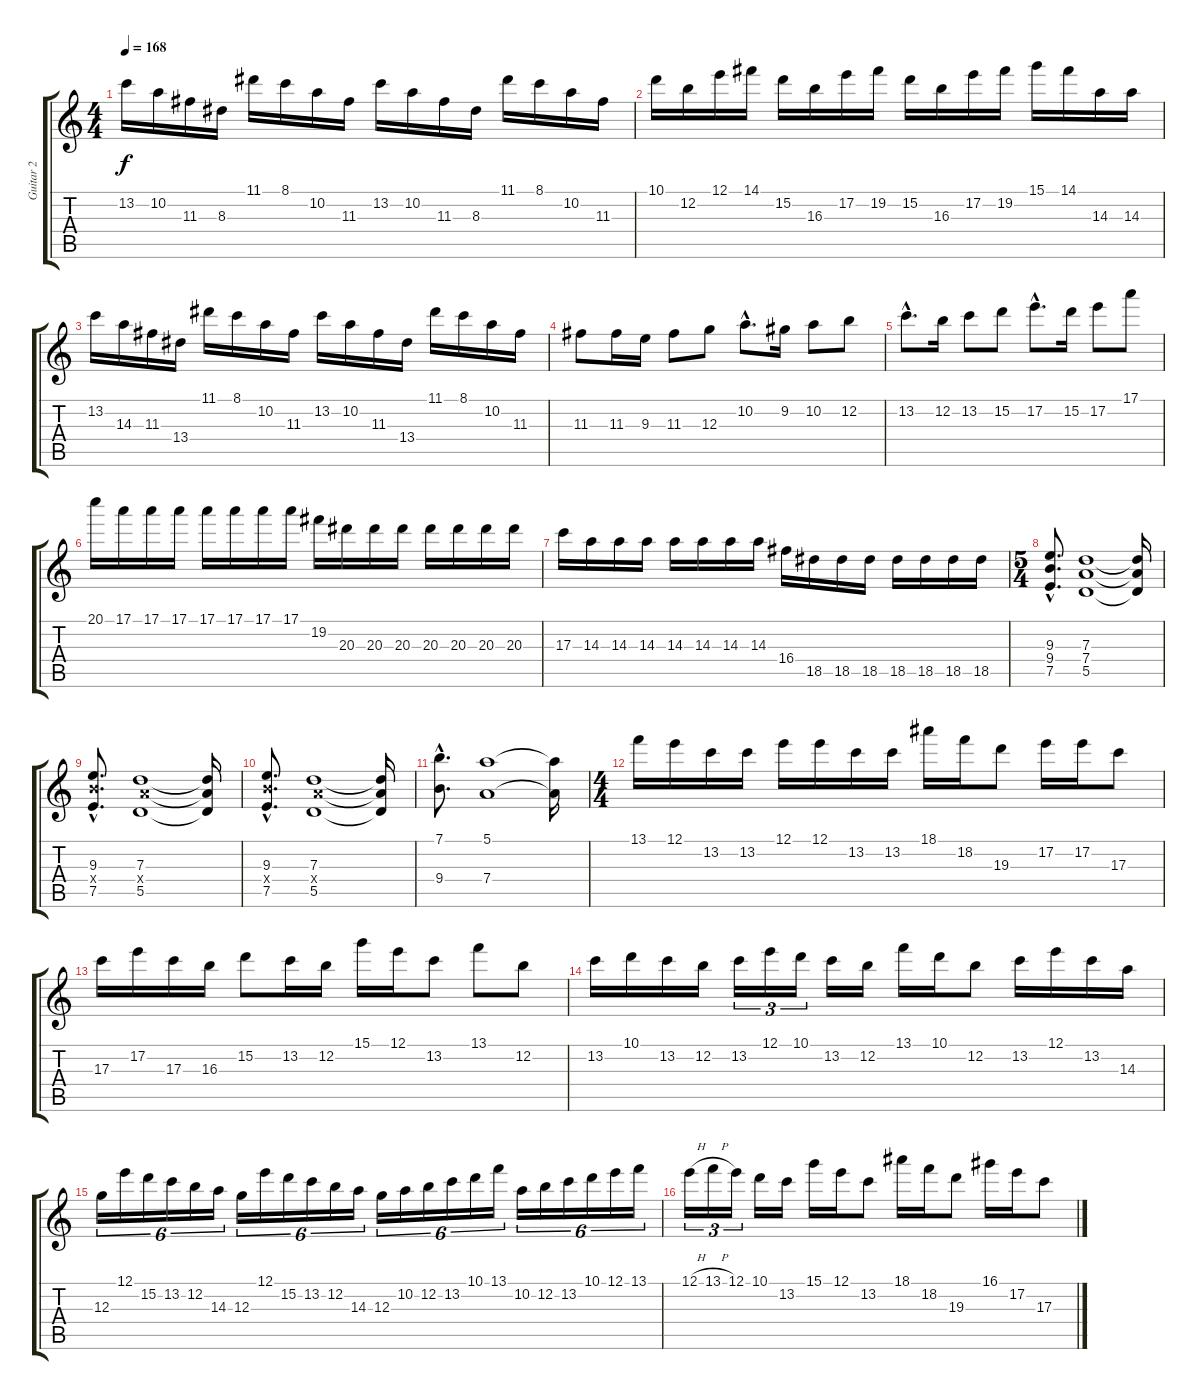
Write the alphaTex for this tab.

\track ("Guitar 2" "Guitar 2") {instrument distortionguitar}
\staff {score tabs}
\tuning (E4 B3 G3 D3 A2 E2) {hide}
\ts (4 4)
\tempo 168
\clef g2
\ks c
13.2.16{dy f} 10.2.16 11.3.16 8.3.16 11.1.16 8.1.16 10.2.16 11.3.16 13.2.16 10.2.16 11.3.16 8.3.16 11.1.16 8.1.16 10.2.16 11.3.16 |
10.1.16 12.2.16 12.1.16 14.1.16 15.2.16 16.3.16 17.2.16 19.2.16 15.2.16 16.3.16 17.2.16 19.2.16 15.1.16 14.1.16 14.3.16 14.3.16 |
13.2.16 14.3.16 11.3.16 13.4.16 11.1.16 8.1.16 10.2.16 11.3.16 13.2.16 10.2.16 11.3.16 13.4.16 11.1.16 8.1.16 10.2.16 11.3.16 |
11.3.8 11.3.16 9.3.16 11.3.8 12.3.8 10.2{hac}.8{d} 9.2.16 10.2.8 12.2.8 |
13.2{hac}.8{d} 12.2.16 13.2.8 15.2.8 17.2{hac}.8{d} 15.2.16 17.2.8 17.1.8 |
20.1.16 17.1.16 17.1.16 17.1.16 17.1.16 17.1.16 17.1.16 17.1.16 19.2.16 20.3.16 20.3.16 20.3.16 20.3.16 20.3.16 20.3.16 20.3.16 |
17.3.16 14.3.16 14.3.16 14.3.16 14.3.16 14.3.16 14.3.16 14.3.16 16.4.16 18.5.16 18.5.16 18.5.16 18.5.16 18.5.16 18.5.16 18.5.16 |
\ts (5 4)
(9.3{hac} 9.4{hac} 7.5{hac}).8{d} (7.3 7.4 5.5).1 (7.3{t} 7.4{t} 5.5{t}).16 |
(9.3{hac} 9.4{hac x} 7.5{hac}).8{d} (7.3 7.4{x} 5.5).1 (7.3{t} 7.4{t} 5.5{t}).16 |
(9.3{hac} 9.4{hac x} 7.5{hac}).8{d} (7.3 7.4{x} 5.5).1 (7.3{t} 7.4{t} 5.5{t}).16 |
(7.1{hac} 9.4{hac}).8{d} (5.1 7.4).1 (5.1{t} 7.4{t}).16 |
\ts (4 4)
13.1.16 12.1.16 13.2.16 13.2.16 12.1.16 12.1.16 13.2.16 13.2.16 18.1.16 18.2.16 19.3.8 17.2.16 17.2.16 17.3.8 |
17.3.16 17.2.16 17.3.16 16.3.16 15.2.8 13.2.16 12.2.16 15.1.16 12.1.16 13.2.8 13.1.8 12.2.8 |
13.2.16 10.1.16 13.2.16 12.2.16 13.2.16{tu (3 2)} 12.1.16{tu (3 2)} 10.1.16{tu (3 2)} 13.2.16 12.2.16 13.1.16 10.1.16 12.2.8 13.2.16 12.1.16 13.2.16 14.3.16 |
12.3.16{tu (6 4)} 12.1.16{tu (6 4)} 15.2.16{tu (6 4)} 13.2.16{tu (6 4)} 12.2.16{tu (6 4)} 14.3.16{tu (6 4)} 12.3.16{tu (6 4)} 12.1.16{tu (6 4)} 15.2.16{tu (6 4)} 13.2.16{tu (6 4)} 12.2.16{tu (6 4)} 14.3.16{tu (6 4)} 12.3.16{tu (6 4)} 10.2.16{tu (6 4)} 12.2.16{tu (6 4)} 13.2.16{tu (6 4)} 10.1.16{tu (6 4)} 13.1.16{tu (6 4)} 10.2.16{tu (6 4)} 12.2.16{tu (6 4)} 13.2.16{tu (6 4)} 10.1.16{tu (6 4)} 12.1.16{tu (6 4)} 13.1.16{tu (6 4)} |
12.1{h}.16{tu (3 2)} 13.1{h}.16{tu (3 2)} 12.1.16{tu (3 2)} 10.1.16 13.2.16 15.1.16 12.1.16 13.2.8 18.1.16 18.2.16 19.3.8 16.1.16 17.2.16 17.3.8
